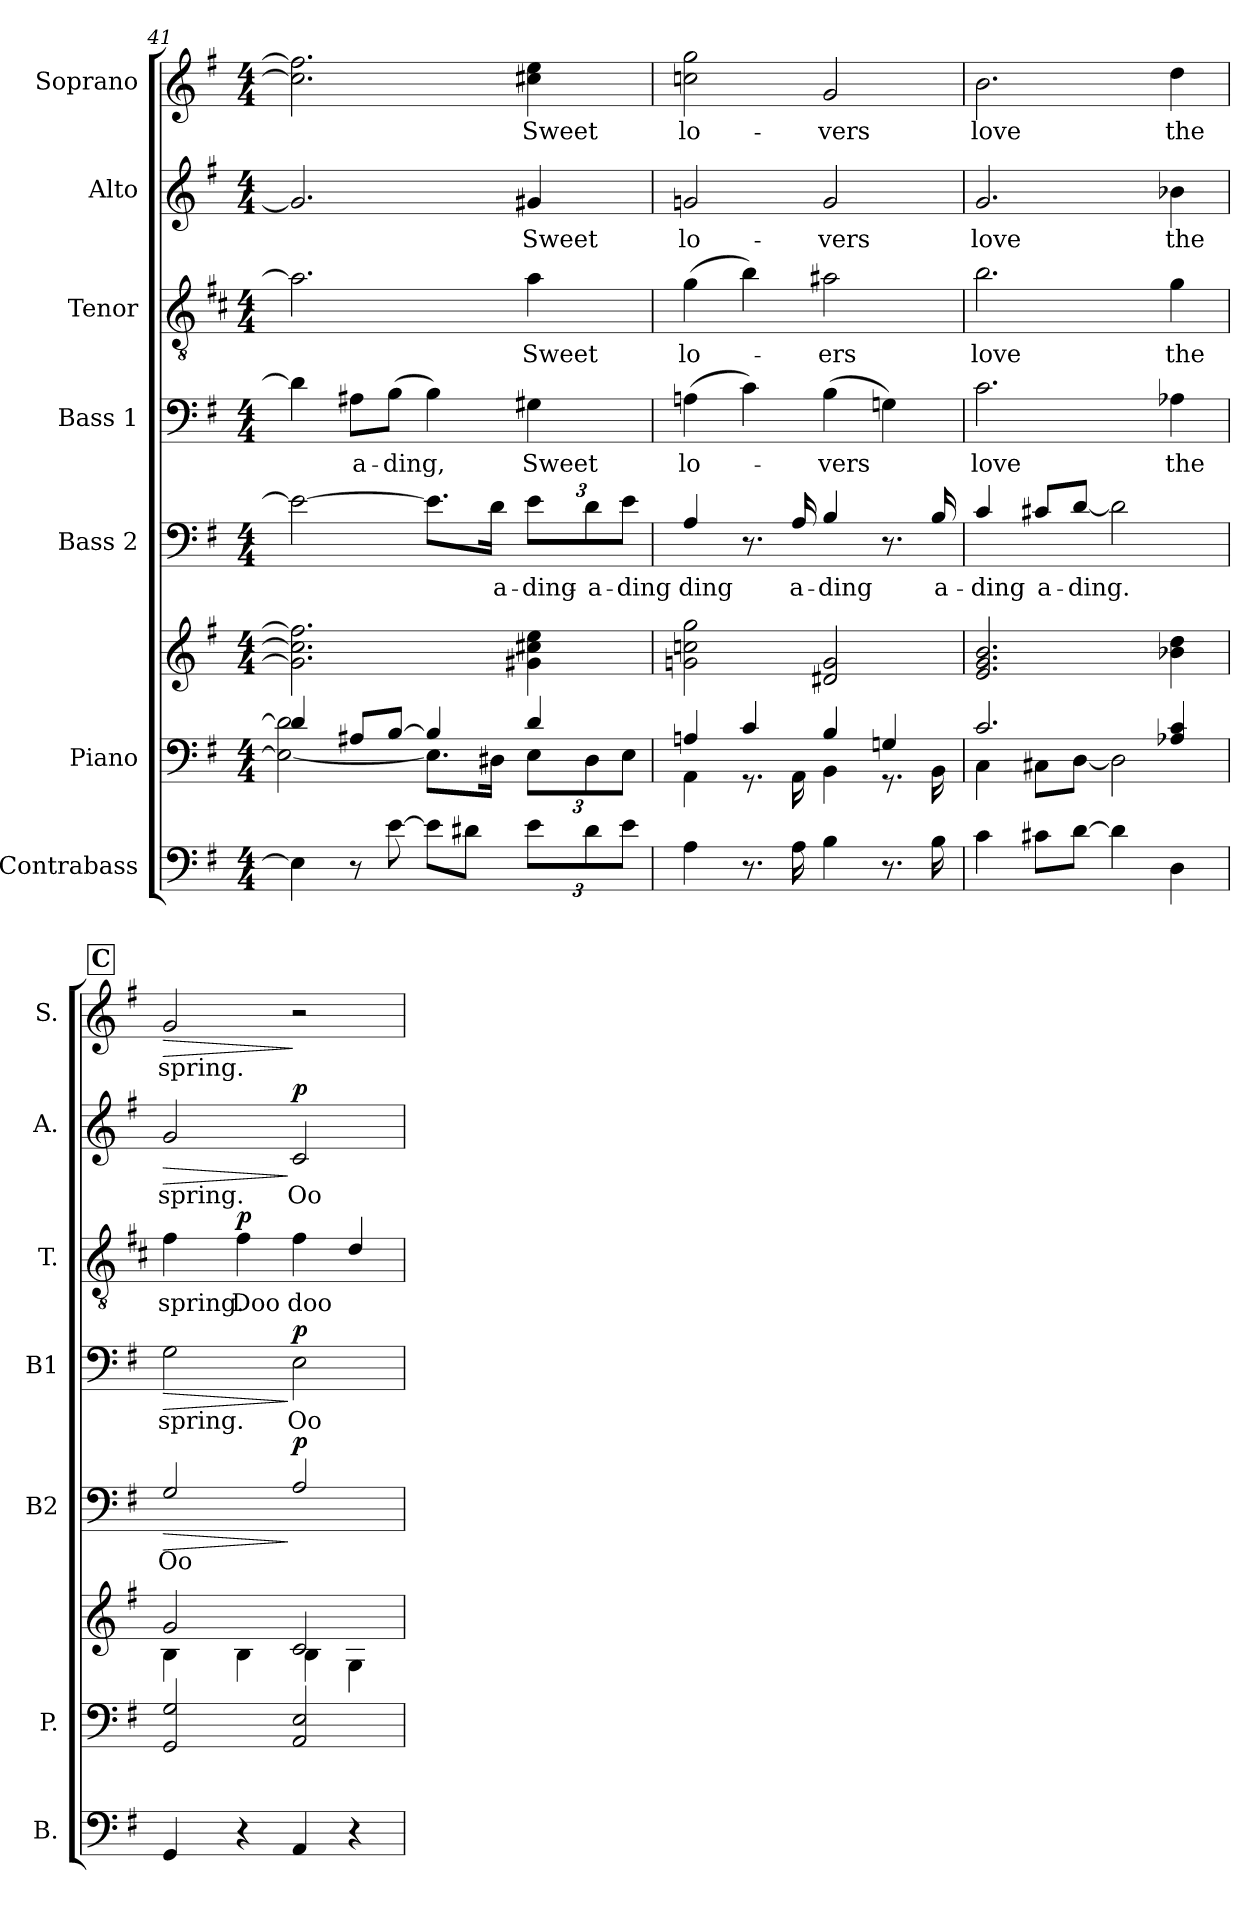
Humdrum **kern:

**kern	**kern	**kern	**kern	**text	**dynam	**kern	**text	**dynam	**kern	**text	**dynam	**kern	**text	**dynam	**kern	**text	**dynam
*part7	*part6	*part6	*part5	*part5	*part5	*part4	*part4	*part4	*part3	*part3	*part3	*part2	*part2	*part2	*part1	*part1	*part1
*staff8	*staff7	*staff6	*staff5	*staff5	*staff5	*staff4	*staff4	*staff4	*staff3	*staff3	*staff3	*staff2	*staff2	*staff2	*staff1	*staff1	*staff1
*I"Contrabass	*I"Piano	*	*I"Bass 2	*	*	*I"Bass 1	*	*	*I"Tenor	*	*	*I"Alto	*	*	*I"Soprano	*	*
*I'B.	*I'P.	*	*I'B2	*	*	*I'B1	*	*	*I'T.	*	*	*I'A.	*	*	*I'S.	*	*
*clefF4	*clefF4	*clefG2	*clefF4	*	*	*clefF4	*	*	*clefGv2	*	*	*clefG2	*	*	*clefG2	*	*
*	*	*	*ITrd12c21	*	*	*	*	*	*ITrd4c7	*	*	*	*	*	*	*	*
*k[f#]	*k[f#]	*k[f#]	*k[f#]	*	*	*k[f#]	*	*	*k[f#]	*	*	*k[f#]	*	*	*k[f#]	*	*
*M4/4	*M4/4	*M4/4	*M4/4	*	*	*M4/4	*	*	*M4/4	*	*	*M4/4	*	*	*M4/4	*	*
=41	=41	=41	=41	=41	=41	=41	=41	=41	=41	=41	=41	=41	=41	=41	=41	=41	=41
*	*^	*	*	*	*	*	*	*	*	*	*	*	*	*	*	*	*
4E\]	4d/	2E\_ 2d\]	2.g#\] 2.cc#\] 2.ff\]	2E\_	.	.	4d\]	.	.	2.d\]	.	.	2.g#/]	.	.	2.cc#\] 2.ff\]	.	.
!	!	!	!	!	!	!	!	!LO:LY:b	!	!	!	!	!	!	!	!	!	!
8r	8A#X/L	.	.	.	.	.	8A#X\L	-a-	.	.	.	.	.	.	.	.	.	.
!	!	!	!	!	!	!	!	!LO:LY:b	!	!	!	!	!	!	!	!	!	!
[8e\	[8B/J	.	.	.	.	.	(>8B\J	-ding,	.	.	.	.	.	.	.	.	.	.
8e\L]	4B/]	8.E\L]	.	8.E\L]	.	.	4B\)	.	.	.	.	.	.	.	.	.	.	.
8d#X\J	.	.	.	.	.	.	.	.	.	.	.	.	.	.	.	.	.	.
!	!	!	!	!	!LO:LY:b	!	!	!	!	!	!	!	!	!	!	!	!	!
.	.	16D#X\Jk	.	16D\Jk	-a-	.	.	.	.	.	.	.	.	.	.	.	.	.
*Xbrackettup	*	*Xbrackettup	*	*Xbrackettup	*	*	*	*	*	*	*	*	*	*	*	*	*	*
!	!	!	!	!	!LO:LY:b	!	!	!LO:LY:b	!	!	!LO:LY:b	!	!	!LO:LY:b	!	!	!LO:LY:b	!
12e\L	4d/	12E\L	4g#X\ 4cc#X\ 4ee\	12E\L	-ding-	.	4G#X\	Sweet	.	4d\	Sweet	.	4g#X/	Sweet	.	4cc#X\ 4ee\	Sweet	.
!	!	!	!	!	!LO:LY:b	!	!	!	!	!	!	!	!	!	!	!	!	!
12d#\	.	12D#\	.	12D\	-a-	.	.	.	.	.	.	.	.	.	.	.	.	.
!	!	!	!	!	!LO:LY:b	!	!	!	!	!	!	!	!	!	!	!	!	!
12e\J	.	12E\J	.	12E\J	-ding	.	.	.	.	.	.	.	.	.	.	.	.	.
=42	=42	=42	=42	=42	=42	=42	=42	=42	=42	=42	=42	=42	=42	=42	=42	=42	=42	=42
!	!	!	!	!	!LO:LY:b	!	!	!LO:LY:b	!	!	!LO:LY:b	!	!	!LO:LY:b	!	!	!LO:LY:b	!
4A\	4An/	4AA\	2gn\ 2ccn\ 2gg\	4AA/	ding	.	(>4An\	lo-	.	(>4c\	lo-	.	2gn/	lo-	.	2ccn\ 2gg\	lo-	.
8.r	4c/	8.r	.	8.r	.	.	4c\)	.	.	4e\)	.	.	.	.	.	.	.	.
!	!	!	!	!	!LO:LY:b	!	!	!	!	!	!	!	!	!	!	!	!	!
16A\	.	16AA\	.	16AA/	a-	.	.	.	.	.	.	.	.	.	.	.	.	.
!	!	!	!	!	!LO:LY:b	!	!	!LO:LY:b	!	!	!LO:LY:b	!	!	!LO:LY:b	!	!	!LO:LY:b	!
4B\	4B/	4BB\	2d#X/ 2g/	4BB/	-ding	.	(>4B\	-vers	.	2d#X\	-ers	.	2g/	-vers	.	2g/	-vers	.
8.r	4Gn/	8.r	.	8.r	.	.	4Gn\)	.	.	.	.	.	.	.	.	.	.	.
!	!	!	!	!	!LO:LY:b	!	!	!	!	!	!	!	!	!	!	!	!	!
16B\	.	16BB\	.	16BB/	a-	.	.	.	.	.	.	.	.	.	.	.	.	.
=43	=43	=43	=43	=43	=43	=43	=43	=43	=43	=43	=43	=43	=43	=43	=43	=43	=43	=43
!	!	!	!	!	!LO:LY:b	!	!	!LO:LY:b	!	!	!LO:LY:b	!	!	!LO:LY:b	!	!	!LO:LY:b	!
4c\	2.c/	4C\	2.e/ 2.g/ 2.b/	4C/	-ding	.	2.c\	love	.	2.e\	love	.	2.g/	love	.	2.b\	love	.
!	!	!	!	!	!LO:LY:b	!	!	!	!	!	!	!	!	!	!	!	!	!
8c#X\L	.	8C#X\L	.	8C#X/L	a-	.	.	.	.	.	.	.	.	.	.	.	.	.
!	!	!	!	!	!LO:LY:b	!	!	!	!	!	!	!	!	!	!	!	!	!
[8d\J	.	[8D\J	.	[8D/J	-ding.	.	.	.	.	.	.	.	.	.	.	.	.	.
4d\]	.	2D\]	.	2D\]	.	.	.	.	.	.	.	.	.	.	.	.	.	.
!	!	!	!	!	!	!	!	!LO:LY:b	!	!	!LO:LY:b	!	!	!LO:LY:b	!	!	!LO:LY:b	!
4D\	4A-X/ 4c/	.	4b-X\ 4dd\	.	.	.	4A-X\	the	.	4c\	the	.	4b-X\	the	.	4dd\	the	.
*	*v	*v	*	*	*	*	*	*	*	*	*	*	*	*	*	*	*	*
!!LO:REH:place=s1:a:B:fs=14:t=C
=44	=44	=44	=44	=44	=44	=44	=44	=44	=44	=44	=44	=44	=44	=44	=44	=44	=44
*	*	*^	*	*	*	*	*	*	*	*	*	*	*	*	*	*	*
!	!	!	!	!	!LO:LY:b	!LO:HP:b	!	!LO:LY:b	!LO:HP:b	!	!LO:LY:b	!	!	!LO:LY:b	!LO:HP:b	!	!LO:LY:b	!LO:HP:b
4GG/	2GG/ 2G/	2g/	4B\	2GG/	Oo	>	2G\	spring.	>	4B\	spring.	.	2g/	spring.	>	2g/	spring.	>
!	!	!	!	!	!	!	!	!	!	!	!LO:LY:b	!LO:DY:b	!	!	!	!	!	!
4r	.	.	4B\	.	.	.	.	.	.	4B\	Doo	p	.	.	.	.	.	.
!	!	!	!	!	!	!LO:DY:n=1:b	!	!LO:LY:b	!LO:DY:n=1:b	!	!LO:LY:b	!	!	!LO:LY:b	!LO:DY:n=1:b	!	!	!
4AA/	2AA/ 2E/	2c/	4B\	2AA/	.	] p	2E\	Oo	] p	4B\	doo	.	2c/	Oo	] p	2r	.	]
4r	.	.	4G\	.	.	.	.	.	.	4G/	.	.	.	.	.	.	.	.
*	*	*v	*v	*	*	*	*	*	*	*	*	*	*	*	*	*	*	*
=	=	=	=	=	=	=	=	=	=	=	=	=	=	=	=	=	=
*-	*-	*-	*-	*-	*-	*-	*-	*-	*-	*-	*-	*-	*-	*-	*-	*-	*-
